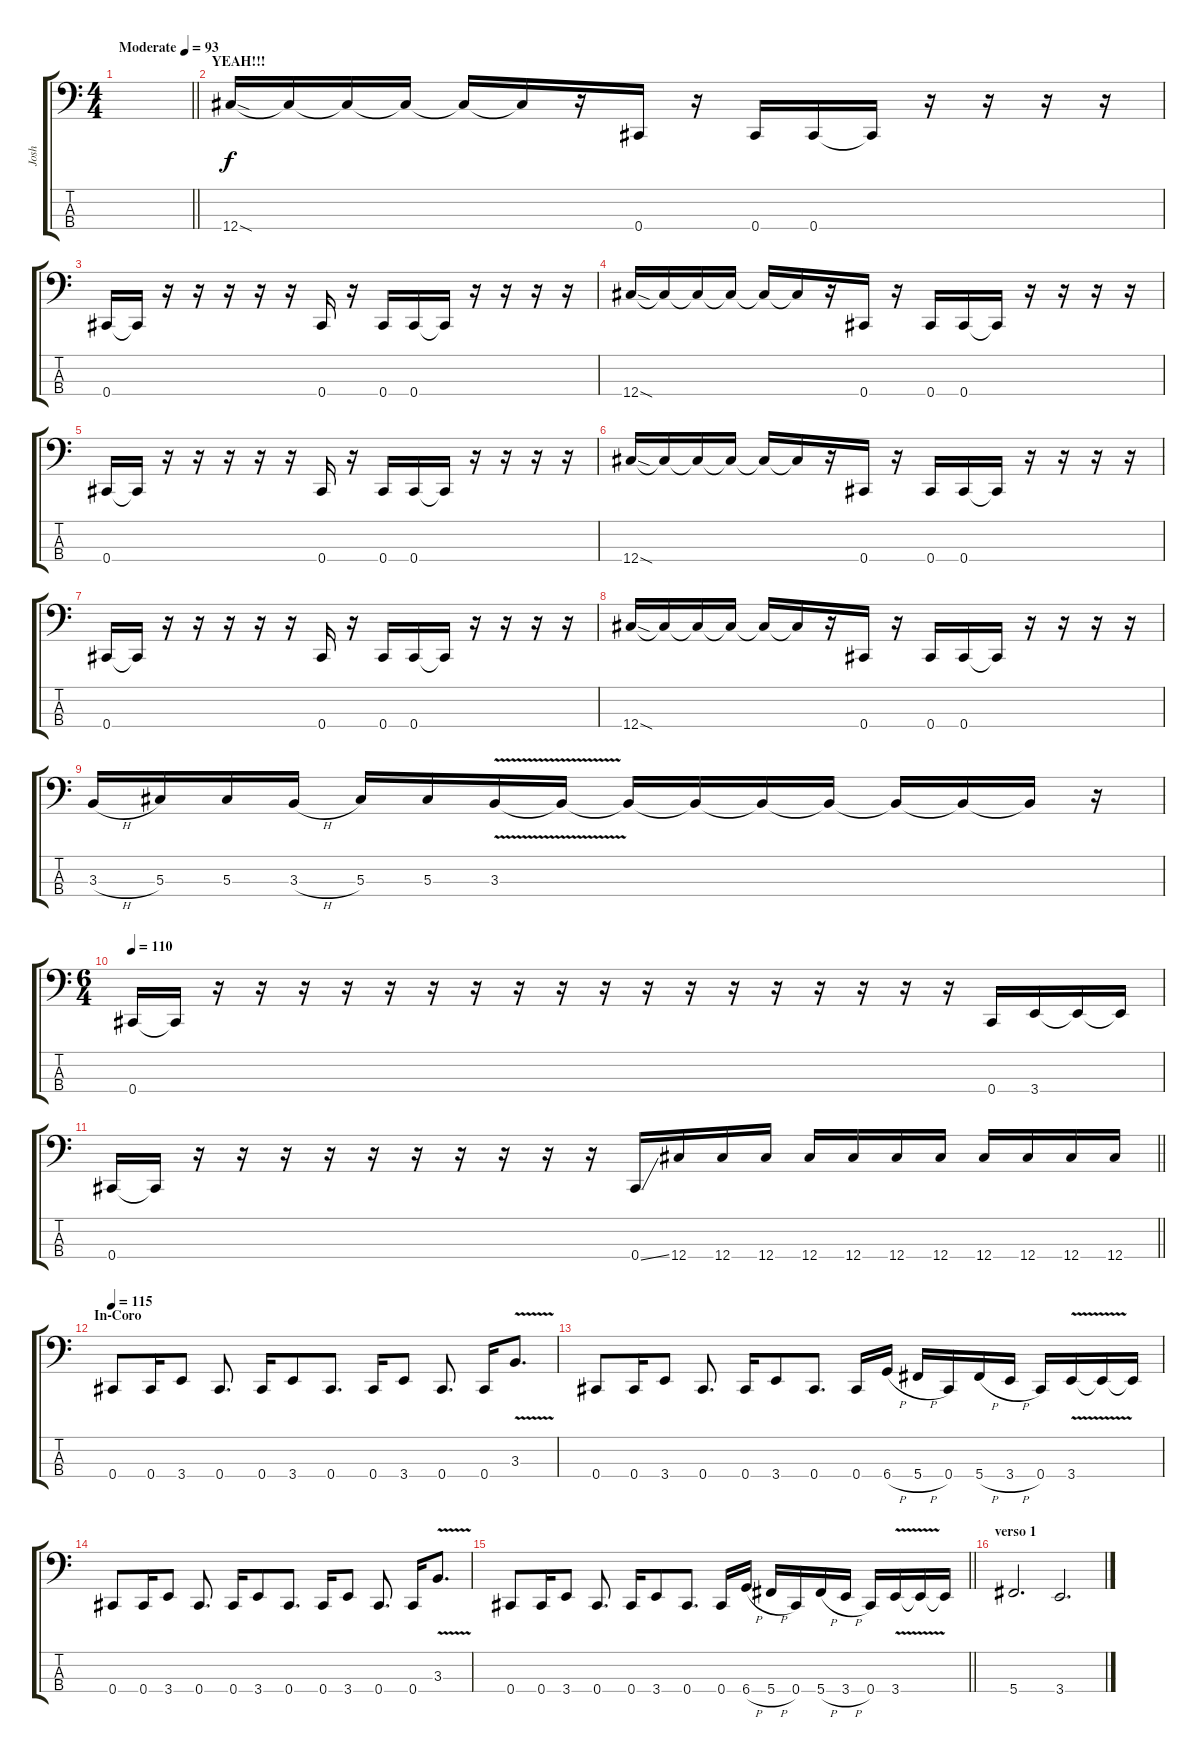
\track ("Josh" "Josh") {instrument electricbasspick}
\staff {score tabs}
\tuning (Gb2 Db2 Ab1 Db1) {hide}
\ts (4 4)
\tempo (93 "Moderate")
\clef f4
\barLineRight lightlight
\ks c
|
\section ("" "YEAH!!!")
12.4{sod}.16 12.4{t}.16 12.4{t}.16 12.4{t}.16 12.4{t}.16 12.4{t}.16 r.16 0.4.16 r.16 0.4.16 0.4.16 0.4{t}.16 r.16 r.16 r.16 r.16 |
0.4.16 0.4{t}.16 r.16 r.16 r.16 r.16 r.16 0.4.16 r.16 0.4.16 0.4.16 0.4{t}.16 r.16 r.16 r.16 r.16 |
12.4{sod}.16 12.4{t}.16 12.4{t}.16 12.4{t}.16 12.4{t}.16 12.4{t}.16 r.16 0.4.16 r.16 0.4.16 0.4.16 0.4{t}.16 r.16 r.16 r.16 r.16 |
0.4.16 0.4{t}.16 r.16 r.16 r.16 r.16 r.16 0.4.16 r.16 0.4.16 0.4.16 0.4{t}.16 r.16 r.16 r.16 r.16 |
12.4{sod}.16 12.4{t}.16 12.4{t}.16 12.4{t}.16 12.4{t}.16 12.4{t}.16 r.16 0.4.16 r.16 0.4.16 0.4.16 0.4{t}.16 r.16 r.16 r.16 r.16 |
0.4.16 0.4{t}.16 r.16 r.16 r.16 r.16 r.16 0.4.16 r.16 0.4.16 0.4.16 0.4{t}.16 r.16 r.16 r.16 r.16 |
12.4{sod}.16 12.4{t}.16 12.4{t}.16 12.4{t}.16 12.4{t}.16 12.4{t}.16 r.16 0.4.16 r.16 0.4.16 0.4.16 0.4{t}.16 r.16 r.16 r.16 r.16 |
3.3{h}.16 5.3.16 5.3.16 3.3{h}.16 5.3.16 5.3.16 3.3{v}.16 3.3{t}.16 3.3{t}.16 3.3{t}.16 3.3{t}.16 3.3{t}.16 3.3{t}.16 3.3{t}.16 3.3{t}.16 r.16 |
\ts (6 4)
\tempo 110
0.4.16 0.4{t}.16 r.16 r.16 r.16 r.16 r.16 r.16 r.16 r.16 r.16 r.16 r.16 r.16 r.16 r.16 r.16 r.16 r.16 r.16 0.4.16 3.4.16 3.4{t}.16 3.4{t}.16 |
\barLineRight lightlight
0.4.16 0.4{t}.16 r.16 r.16 r.16 r.16 r.16 r.16 r.16 r.16 r.16 r.16 0.4{ss}.16 12.4.16 12.4.16 12.4.16 12.4.16 12.4.16 12.4.16 12.4.16 12.4.16 12.4.16 12.4.16 12.4.16 |
\section ("" "In-Coro")
\tempo 115
0.4.8 0.4.16 3.4.8 0.4.8{d} 0.4.16 3.4.8 0.4.8{d} 0.4.16 3.4.8 0.4.8{d} 0.4.16 3.3{v}.8{d} |
0.4.8 0.4.16 3.4.8 0.4.8{d} 0.4.16 3.4.8 0.4.8{d} 0.4.16 6.4{h}.16 5.4{h}.16 0.4.16 5.4{h}.16 3.4{h}.16 0.4.16 3.4{v}.16 3.4{t}.16 3.4{t}.16 |
0.4.8 0.4.16 3.4.8 0.4.8{d} 0.4.16 3.4.8 0.4.8{d} 0.4.16 3.4.8 0.4.8{d} 0.4.16 3.3{v}.8{d} |
\barLineRight lightlight
0.4.8 0.4.16 3.4.8 0.4.8{d} 0.4.16 3.4.8 0.4.8{d} 0.4.16 6.4{h}.16 5.4{h}.16 0.4.16 5.4{h}.16 3.4{h}.16 0.4.16 3.4{v}.16 3.4{t}.16 3.4{t}.16 |
\section ("" "verso 1")
5.4.2{d} 3.4.2{d}
